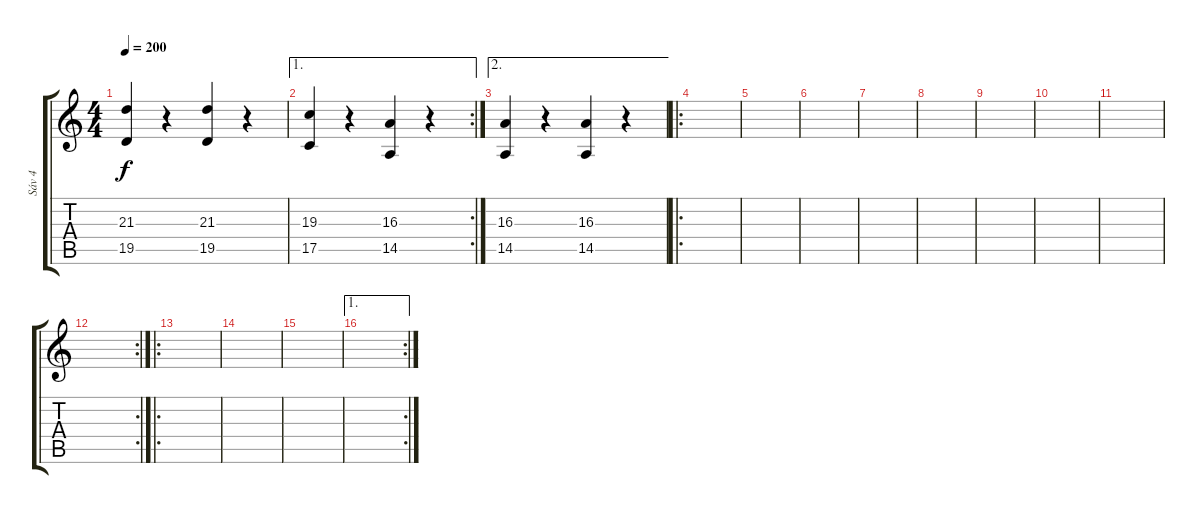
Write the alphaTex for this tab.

\track ("Sáv 4" "Sáv 4") {instrument choiraahs}
\staff {score tabs}
\tuning (D4 A3 F3 C3 G2 D2) {hide}
\ts (4 4)
\tempo 200
\clef g2
\ks c
(21.3 19.5).4{dy f} r.4 (21.3 19.5).4 r.4 |
\ae 1
\rc 2
(19.3 17.5).4 r.4 (16.3 14.5).4 r.4 |
\ae 2
(16.3 14.5).4 r.4 (16.3 14.5).4 r.4 |
\ro
|
|
|
|
|
|
|
|
\rc 2
|
\ro
|
|
|
\ae 1
\rc 2
